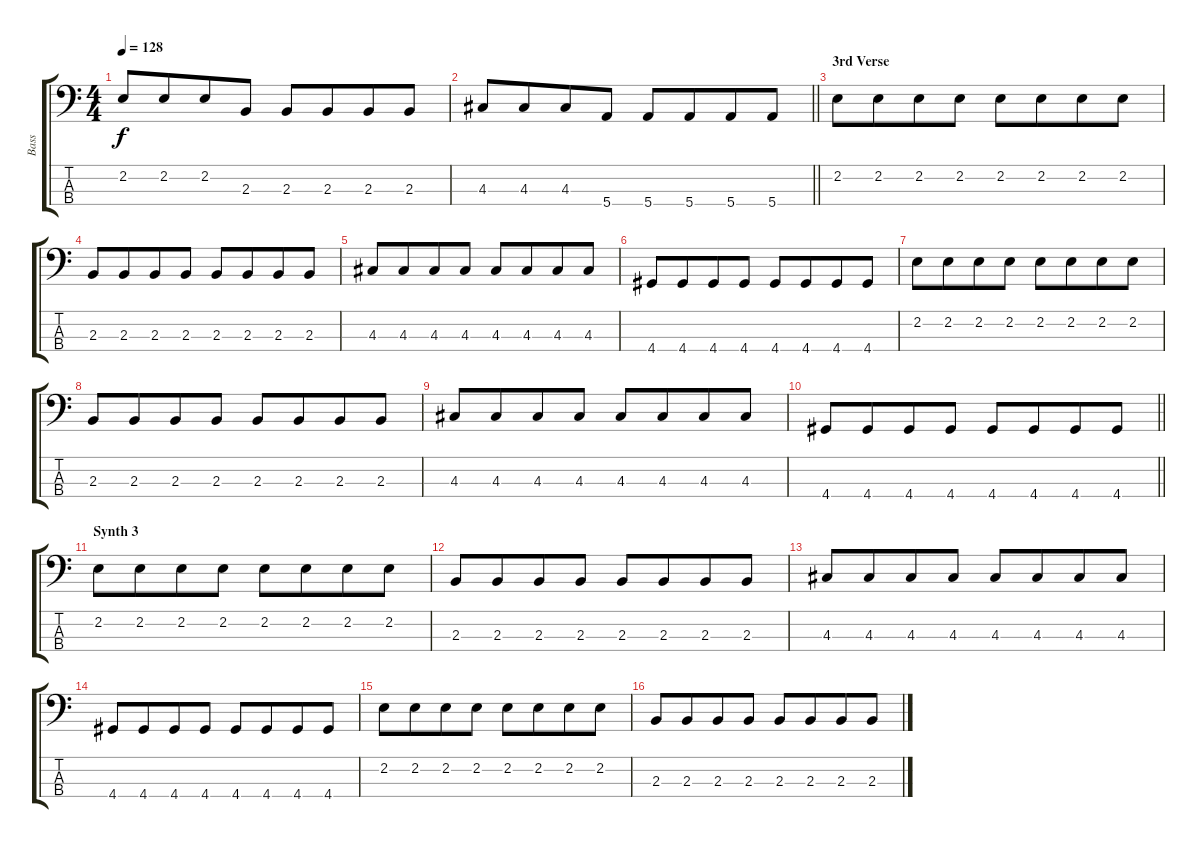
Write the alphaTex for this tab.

\track ("Bass" "Bass") {instrument electricbassfinger}
\staff {score tabs}
\tuning (G2 D2 A1 E1) {hide}
\ts (4 4)
\tempo 128
\clef f4
\ks c
2.2.8{dy f} 2.2.8{beam merge} 2.2.8 2.3.8 2.3.8 2.3.8{beam merge} 2.3.8 2.3.8 |
\barLineRight lightlight
4.3.8 4.3.8{beam merge} 4.3.8 5.4.8 5.4.8 5.4.8{beam merge} 5.4.8 5.4.8 |
\section ("" "3rd Verse")
2.2.8 2.2.8{beam merge} 2.2.8 2.2.8 2.2.8 2.2.8{beam merge} 2.2.8 2.2.8 |
2.3.8 2.3.8{beam merge} 2.3.8 2.3.8 2.3.8 2.3.8{beam merge} 2.3.8 2.3.8 |
4.3.8 4.3.8{beam merge} 4.3.8 4.3.8 4.3.8 4.3.8{beam merge} 4.3.8 4.3.8 |
4.4.8 4.4.8{beam merge} 4.4.8 4.4.8 4.4.8 4.4.8{beam merge} 4.4.8 4.4.8 |
2.2.8 2.2.8{beam merge} 2.2.8 2.2.8 2.2.8 2.2.8{beam merge} 2.2.8 2.2.8 |
2.3.8 2.3.8{beam merge} 2.3.8 2.3.8 2.3.8 2.3.8{beam merge} 2.3.8 2.3.8 |
4.3.8 4.3.8{beam merge} 4.3.8 4.3.8 4.3.8 4.3.8{beam merge} 4.3.8 4.3.8 |
\barLineRight lightlight
4.4.8 4.4.8{beam merge} 4.4.8 4.4.8 4.4.8 4.4.8{beam merge} 4.4.8 4.4.8 |
\section ("" "Synth 3")
2.2.8 2.2.8{beam merge} 2.2.8 2.2.8 2.2.8 2.2.8{beam merge} 2.2.8 2.2.8 |
2.3.8 2.3.8{beam merge} 2.3.8 2.3.8 2.3.8 2.3.8{beam merge} 2.3.8 2.3.8 |
4.3.8 4.3.8{beam merge} 4.3.8 4.3.8 4.3.8 4.3.8{beam merge} 4.3.8 4.3.8 |
4.4.8 4.4.8{beam merge} 4.4.8 4.4.8 4.4.8 4.4.8{beam merge} 4.4.8 4.4.8 |
2.2.8 2.2.8{beam merge} 2.2.8 2.2.8 2.2.8 2.2.8{beam merge} 2.2.8 2.2.8 |
2.3.8 2.3.8{beam merge} 2.3.8 2.3.8 2.3.8 2.3.8{beam merge} 2.3.8 2.3.8
